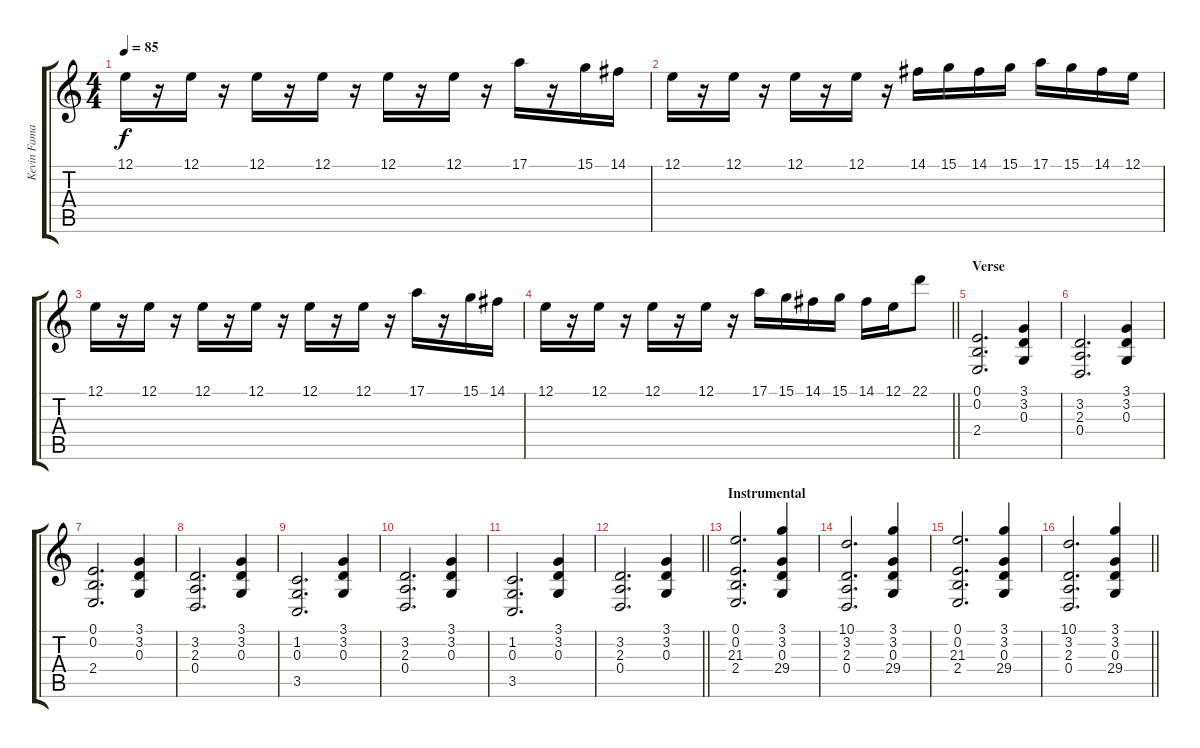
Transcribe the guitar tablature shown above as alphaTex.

\track ("Kevin Famarin (Keyboards)" "Kevin Fama") {instrument stringensemble1}
\staff {score tabs}
\tuning (E4 B3 G3 D3 A2 E2) {hide}
\ts (4 4)
\tempo 85
\clef g2
\ks c
12.1.16{dy f} r.16 12.1.16 r.16 12.1.16 r.16 12.1.16 r.16 12.1.16 r.16 12.1.16 r.16 17.1.16 r.16 15.1.16 14.1.16 |
12.1.16 r.16 12.1.16 r.16 12.1.16 r.16 12.1.16 r.16 14.1.16 15.1.16 14.1.16 15.1.16 17.1.16 15.1.16 14.1.16 12.1.16 |
12.1.16 r.16 12.1.16 r.16 12.1.16 r.16 12.1.16 r.16 12.1.16 r.16 12.1.16 r.16 17.1.16 r.16 15.1.16 14.1.16 |
\barLineRight lightlight
12.1.16 r.16 12.1.16 r.16 12.1.16 r.16 12.1.16 r.16 17.1.16 15.1.16 14.1.16 15.1.16 14.1.16 12.1.16 22.1.8 |
\section ("" "Verse")
(0.1 0.2 2.4).2{d} (3.1 3.2 0.3).4 |
(3.2 2.3 0.4).2{d} (3.1 3.2 0.3).4 |
(0.1 0.2 2.4).2{d} (3.1 3.2 0.3).4 |
(3.2 2.3 0.4).2{d} (3.1 3.2 0.3).4 |
(1.2 0.3 3.5).2{d} (3.1 3.2 0.3).4 |
(3.2 2.3 0.4).2{d} (3.1 3.2 0.3).4 |
(1.2 0.3 3.5).2{d} (3.1 3.2 0.3).4 |
\barLineRight lightlight
(3.2 2.3 0.4).2{d} (3.1 3.2 0.3).4 |
\section ("" "Instrumental")
(0.1 0.2 21.3 2.4).2{d} (3.1 3.2 0.3 29.4).4 |
(10.1 3.2 2.3 0.4).2{d} (3.1 3.2 0.3 29.4).4 |
(0.1 0.2 21.3 2.4).2{d} (3.1 3.2 0.3 29.4).4 |
\barLineRight lightlight
(10.1 3.2 2.3 0.4).2{d} (3.1 3.2 0.3 29.4).4
